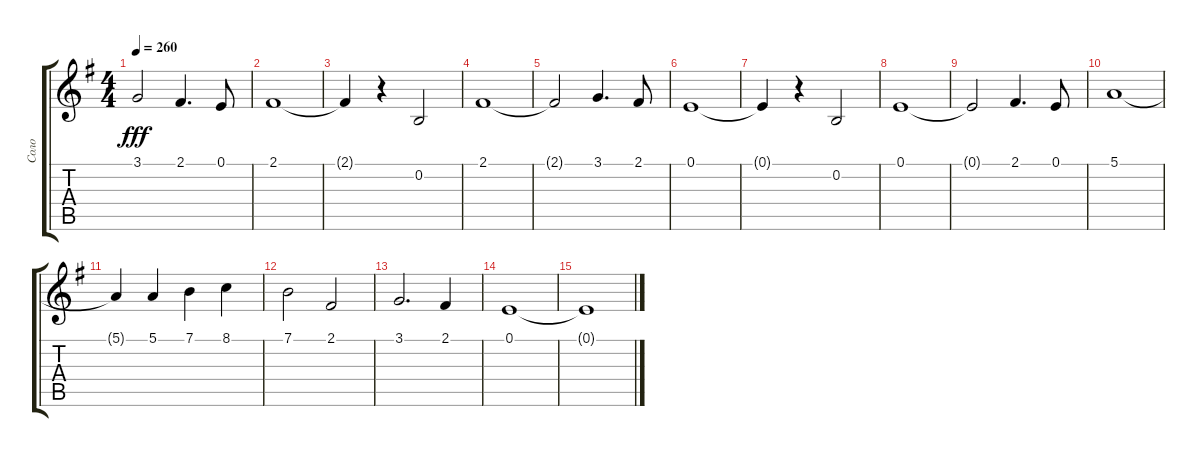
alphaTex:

\track ("Соло" "Соло") {instrument piccolo}
\staff {score tabs}
\tuning (E4 B3 G3 D3 A2 E2) {hide}
\ts (4 4)
\tempo 260
\clef g2
\ks g
3.1{t}.2{dy fff} 2.1.4{d} 0.1.8 |
2.1.1 |
2.1{t}.4 r.4 0.2.2 |
2.1.1 |
2.1{t}.2 3.1.4{d} 2.1.8 |
0.1.1 |
0.1{t}.4 r.4 0.2.2 |
0.1.1 |
0.1{t}.2 2.1.4{d} 0.1.8 |
5.1.1 |
5.1{t}.4 5.1.4 7.1.4 8.1.4 |
7.1.2 2.1.2 |
3.1.2{d} 2.1.4 |
0.1.1 |
0.1{t}.1
